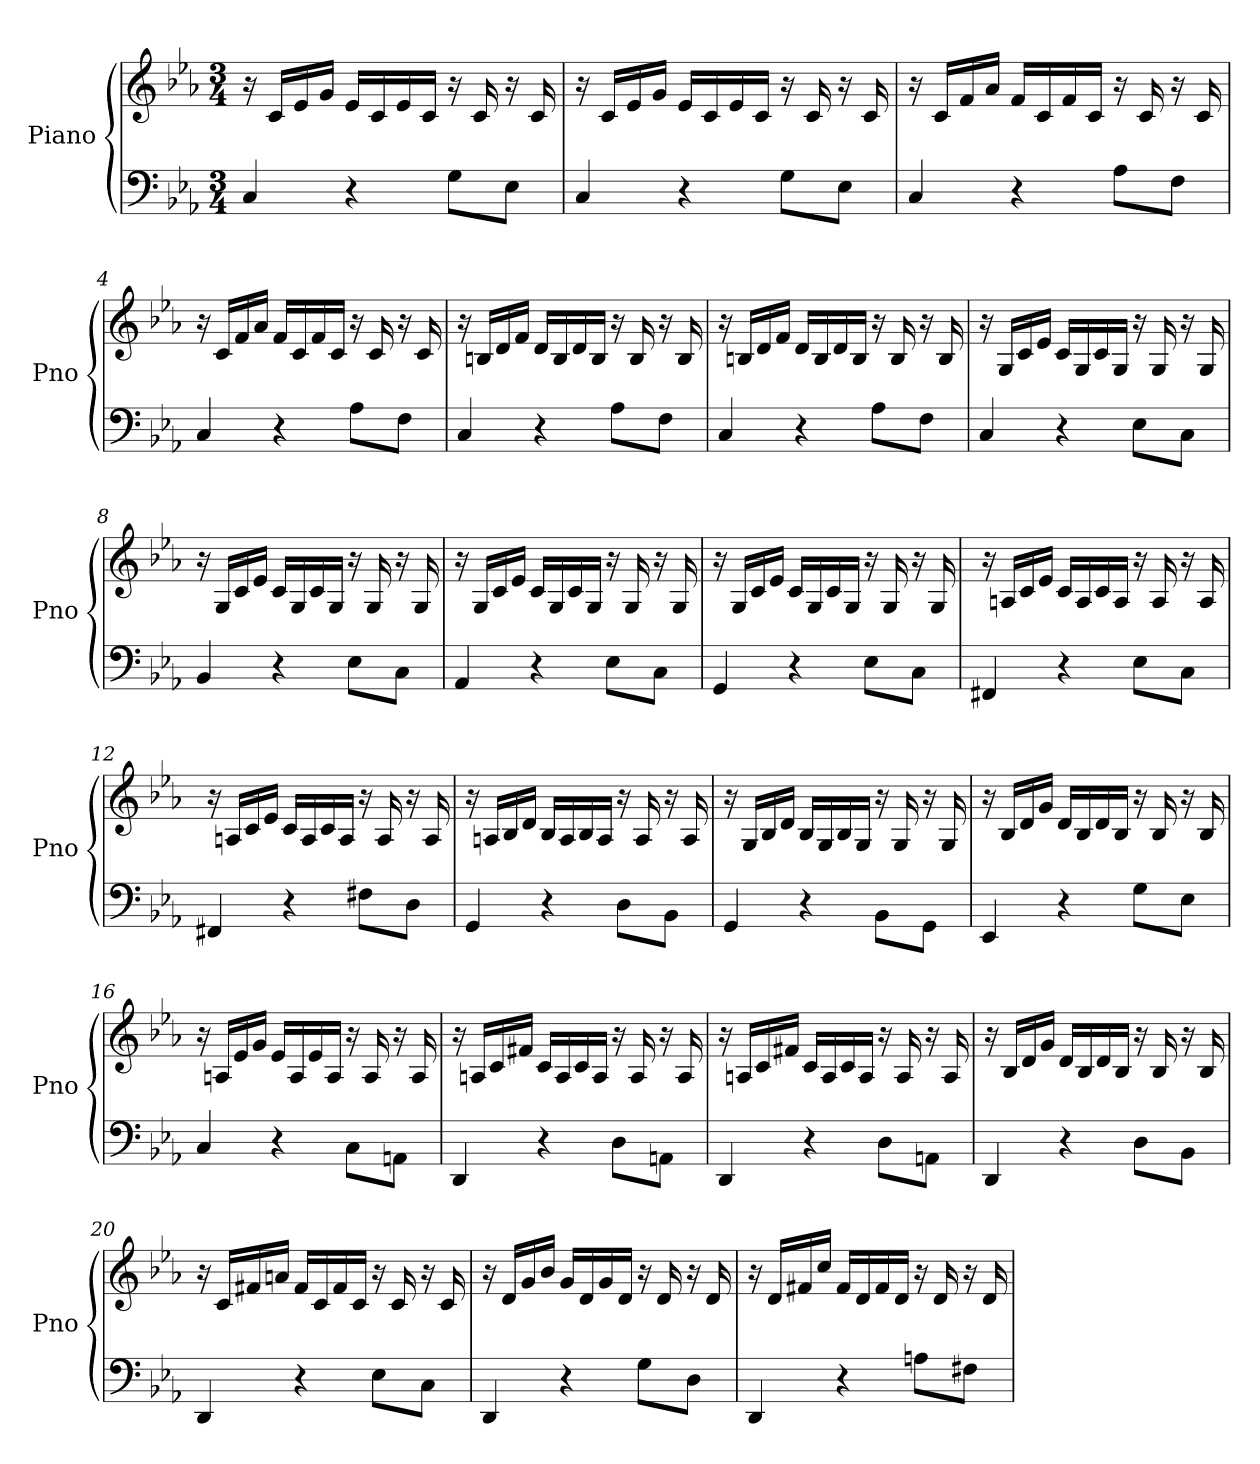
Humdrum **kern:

**kern	**kern
*part1	*part1
*staff2	*staff1
*I"Piano	*
*I'Pno	*
*clefF4	*clefG2
*k[b-e-a-]	*k[b-e-a-]
*M3/4	*M3/4
=1	=1
4C/	16r
.	16c/LL
.	16e-/
.	16g/JJ
4r	16e-/LL
.	16c/
.	16e-/
.	16c/JJ
8G\L	16r
.	16c/
8E-\J	16r
.	16c/
=2	=2
4C/	16r
.	16c/LL
.	16e-/
.	16g/JJ
4r	16e-/LL
.	16c/
.	16e-/
.	16c/JJ
8G\L	16r
.	16c/
8E-\J	16r
.	16c/
=3	=3
4C/	16r
.	16c/LL
.	16f/
.	16a-/JJ
4r	16f/LL
.	16c/
.	16f/
.	16c/JJ
8A-\L	16r
.	16c/
8F\J	16r
.	16c/
!!LO:LB:g=z
=4	=4
4C/	16r
.	16c/LL
.	16f/
.	16a-/JJ
4r	16f/LL
.	16c/
.	16f/
.	16c/JJ
8A-\L	16r
.	16c/
8F\J	16r
.	16c/
=5	=5
4C/	16r
.	16Bn/LL
.	16d/
.	16f/JJ
4r	16d/LL
.	16B/
.	16d/
.	16B/JJ
8A-\L	16r
.	16B/
8F\J	16r
.	16B/
=6	=6
4C/	16r
.	16Bn/LL
.	16d/
.	16f/JJ
4r	16d/LL
.	16B/
.	16d/
.	16B/JJ
8A-\L	16r
.	16B/
8F\J	16r
.	16B/
!!LO:LB:g=z
=7	=7
4C/	16r
.	16G/LL
.	16c/
.	16e-/JJ
4r	16c/LL
.	16G/
.	16c/
.	16G/JJ
8E-\L	16r
.	16G/
8C\J	16r
.	16G/
!!LO:LB:g=z
=8	=8
4BB-/	16r
.	16G/LL
.	16c/
.	16e-/JJ
4r	16c/LL
.	16G/
.	16c/
.	16G/JJ
8E-\L	16r
.	16G/
8C\J	16r
.	16G/
=9	=9
4AA-/	16r
.	16G/LL
.	16c/
.	16e-/JJ
4r	16c/LL
.	16G/
.	16c/
.	16G/JJ
8E-\L	16r
.	16G/
8C\J	16r
.	16G/
=10	=10
4GG/	16r
.	16G/LL
.	16c/
.	16e-/JJ
4r	16c/LL
.	16G/
.	16c/
.	16G/JJ
8E-\L	16r
.	16G/
8C\J	16r
.	16G/
!!LO:LB:g=z
=11	=11
4FF#X/	16r
.	16An/LL
.	16c/
.	16e-/JJ
4r	16c/LL
.	16A/
.	16c/
.	16A/JJ
8E-\L	16r
.	16A/
8C\J	16r
.	16A/
!!LO:LB:g=z
=12	=12
4FF#X/	16r
.	16An/LL
.	16c/
.	16e-/JJ
4r	16c/LL
.	16A/
.	16c/
.	16A/JJ
8F#X\L	16r
.	16A/
8D\J	16r
.	16A/
=13	=13
4GG/	16r
.	16An/LL
.	16B-/
.	16d/JJ
4r	16B-/LL
.	16A/
.	16B-/
.	16A/JJ
8D\L	16r
.	16A/
8BB-\J	16r
.	16A/
=14	=14
4GG/	16r
.	16G/LL
.	16B-/
.	16d/JJ
4r	16B-/LL
.	16G/
.	16B-/
.	16G/JJ
8BB-\L	16r
.	16G/
8GG\J	16r
.	16G/
!!LO:PB:g=z
=15	=15
4EE-/	16r
.	16B-/LL
.	16d/
.	16g/JJ
4r	16d/LL
.	16B-/
.	16d/
.	16B-/JJ
8G\L	16r
.	16B-/
8E-\J	16r
.	16B-/
!!LO:PB:g=z
=16	=16
4C/	16r
.	16An/LL
.	16e-/
.	16g/JJ
4r	16e-/LL
.	16A/
.	16e-/
.	16A/JJ
8C\L	16r
.	16A/
8AAn\J	16r
.	16A/
=17	=17
4DD/	16r
.	16An/LL
.	16c/
.	16f#X/JJ
4r	16c/LL
.	16A/
.	16c/
.	16A/JJ
8D\L	16r
.	16A/
8AAn\J	16r
.	16A/
=18	=18
4DD/	16r
.	16An/LL
.	16c/
.	16f#X/JJ
4r	16c/LL
.	16A/
.	16c/
.	16A/JJ
8D\L	16r
.	16A/
8AAn\J	16r
.	16A/
!!LO:LB:g=z
=19	=19
4DD/	16r
.	16B-/LL
.	16d/
.	16g/JJ
4r	16d/LL
.	16B-/
.	16d/
.	16B-/JJ
8D\L	16r
.	16B-/
8BB-\J	16r
.	16B-/
!!LO:LB:g=z
=20	=20
4DD/	16r
.	16c/LL
.	16f#X/
.	16an/JJ
4r	16f#/LL
.	16c/
.	16f#/
.	16c/JJ
8E-\L	16r
.	16c/
8C\J	16r
.	16c/
=21	=21
4DD/	16r
.	16d/LL
.	16g/
.	16b-/JJ
4r	16g/LL
.	16d/
.	16g/
.	16d/JJ
8G\L	16r
.	16d/
8D\J	16r
.	16d/
=22	=22
4DD/	16r
.	16d/LL
.	16f#X/
.	16cc/JJ
4r	16f#/LL
.	16d/
.	16f#/
.	16d/JJ
8An\L	16r
.	16d/
8F#X\J	16r
.	16d/
=	=
*-	*-
